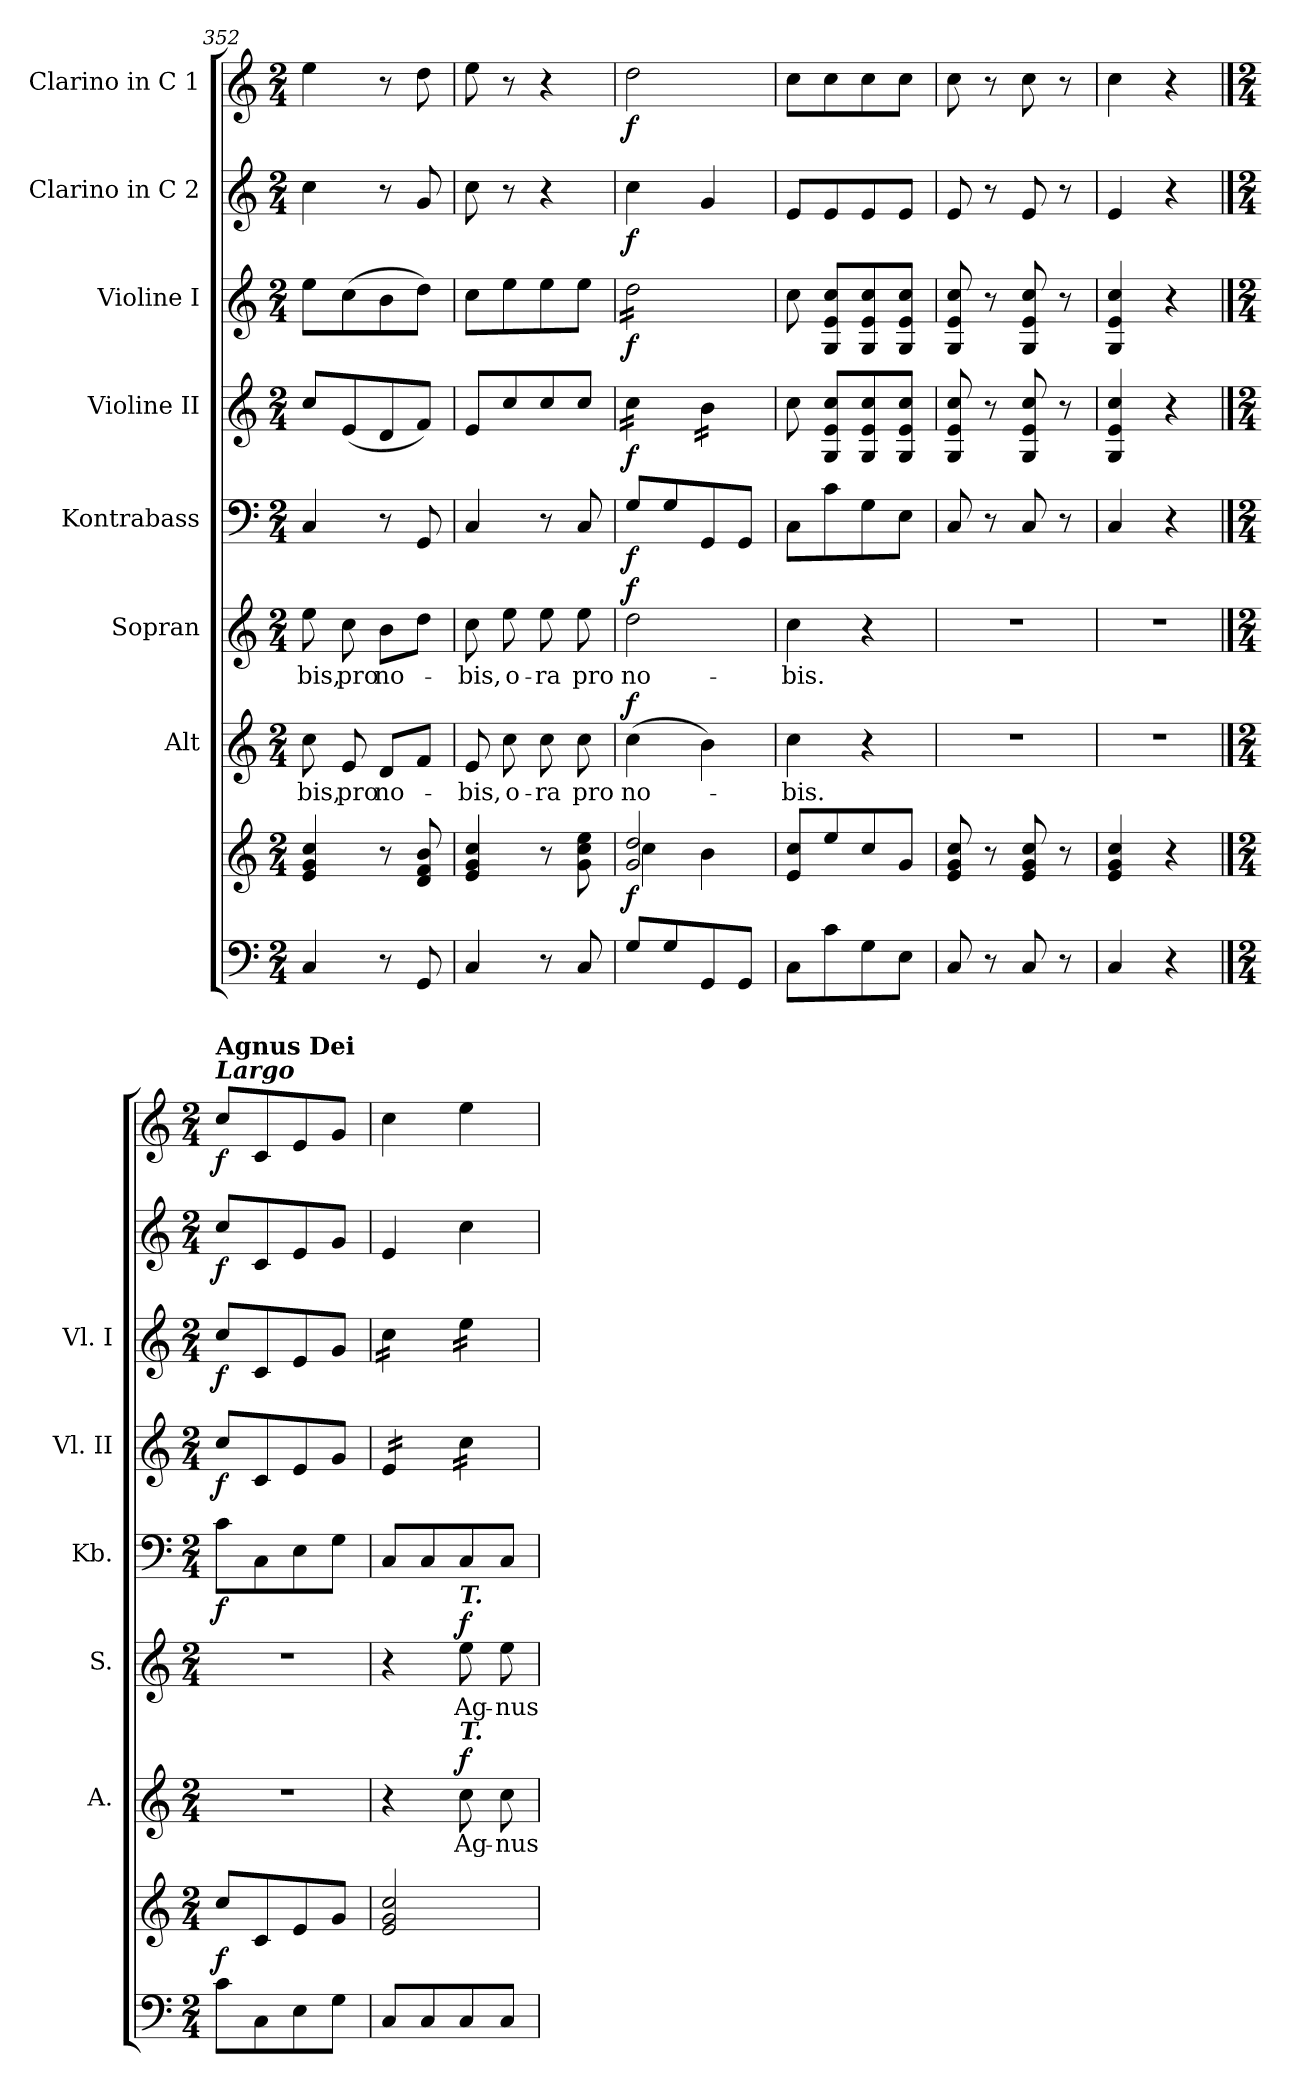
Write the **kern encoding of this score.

**kern	**kern	**dynam	**kern	**text	**dynam	**kern	**text	**dynam	**kern	**dynam	**kern	**dynam	**kern	**dynam	**kern	**dynam	**kern	**dynam
*part8	*part8	*part8	*part7	*part7	*part7	*part6	*part6	*part6	*part5	*part5	*part4	*part4	*part3	*part3	*part2	*part2	*part1	*part1
*staff9	*staff8	*staff8/9	*staff7	*staff7	*staff7	*staff6	*staff6	*staff6	*staff5	*staff5	*staff4	*staff4	*staff3	*staff3	*staff2	*staff2	*staff1	*staff1
*	*	*	*I"Alt	*	*	*I"Sopran	*	*	*I"Kontrabass	*	*I"Violine II	*	*I"Violine I	*	*I"Clarino in C 2	*	*I"Clarino in C 1	*
*	*	*	*I'A.	*	*	*I'S.	*	*	*I'Kb.	*	*I'Vl. II	*	*I'Vl. I	*	*	*	*	*
*clefF4	*clefG2	*	*clefG2	*	*	*clefG2	*	*	*clefF4	*	*clefG2	*	*clefG2	*	*clefG2	*	*clefG2	*
*	*	*	*	*	*	*	*	*	*ITrd7c12	*	*	*	*	*	*	*	*	*
*k[]	*k[]	*	*k[]	*	*	*k[]	*	*	*k[]	*	*k[]	*	*k[]	*	*k[]	*	*k[]	*
*C:	*C:	*	*C:	*	*	*C:	*	*	*C:	*	*C:	*	*C:	*	*C:	*	*C:	*
*M2/4	*M2/4	*	*M2/4	*	*	*M2/4	*	*	*M2/4	*	*M2/4	*	*M2/4	*	*M2/4	*	*M2/4	*
=352	=352	=352	=352	=352	=352	=352	=352	=352	=352	=352	=352	=352	=352	=352	=352	=352	=352	=352
!	!	!	!	!LO:LY:b	!	!	!LO:LY:b	!	!	!	!	!	!	!	!	!	!	!
4C/	4e/ 4g/ 4cc/	.	8cc\	-bis,	.	8ee\	-bis,	.	4CC/	.	8cc/L	.	8ee\L	.	4cc\	.	4ee\	.
!	!	!	!	!LO:LY:b	!	!	!LO:LY:b	!	!	!	!	!	!	!	!	!	!	!
.	.	.	8e/	pro	.	8cc\	pro	.	.	.	(<8e/	.	(>8cc\	.	.	.	.	.
!	!	!	!	!LO:LY:b	!	!	!LO:LY:b	!	!	!	!	!	!	!	!	!	!	!
8r	8r	.	8d/L	no-	.	8b\L	no-	.	8r	.	8d/	.	8b\	.	8r	.	8r	.
8GG/	8d/ 8f/ 8b/	.	8f/J	.	.	8dd\J	.	.	8GGG/	.	8f/J)	.	8dd\J)	.	8g/	.	8dd\	.
=353	=353	=353	=353	=353	=353	=353	=353	=353	=353	=353	=353	=353	=353	=353	=353	=353	=353	=353
!	!	!	!	!LO:LY:b	!	!	!LO:LY:b	!	!	!	!	!	!	!	!	!	!	!
4C/	4e/ 4g/ 4cc/	.	8e/	-bis,	.	8cc\	-bis,	.	4CC/	.	8e/L	.	8cc\L	.	8cc\	.	8ee\	.
!	!	!	!	!LO:LY:b	!	!	!LO:LY:b	!	!	!	!	!	!	!	!	!	!	!
.	.	.	8cc\	o-	.	8ee\	o-	.	.	.	8cc/	.	8ee\	.	8r	.	8r	.
!	!	!	!	!LO:LY:b	!	!	!LO:LY:b	!	!	!	!	!	!	!	!	!	!	!
8r	8r	.	8cc\	-ra	.	8ee\	-ra	.	8r	.	8cc/	.	8ee\	.	4r	.	4r	.
!	!	!	!	!LO:LY:b	!	!	!LO:LY:b	!	!	!	!	!	!	!	!	!	!	!
8C/	8g\ 8cc\ 8ee\	.	8cc\	pro	.	8ee\	pro	.	8CC/	.	8cc/J	.	8ee\J	.	.	.	.	.
=354	=354	=354	=354	=354	=354	=354	=354	=354	=354	=354	=354	=354	=354	=354	=354	=354	=354	=354
*	*^	*	*	*	*	*	*	*	*	*	*	*	*	*	*	*	*	*
!	!	!	!LO:DY:a=2	!	!LO:LY:b	!LO:DY:a	!	!LO:LY:b	!LO:DY:a	!	!LO:DY:b	!	!LO:DY:b	!	!LO:DY:b	!	!LO:DY:b	!	!LO:DY:b
*	*	*	*	*	*	*	*	*	*	*	*	*tremolo	*	*	*	*	*	*	*
*	*	*	*	*	*	*	*	*	*	*	*	*	*	*tremolo	*	*	*	*	*
8G/L	2g/ 2dd/	4cc\	f	(>4cc\	no-	f	2dd\	no-	f	8GG/L	f	16cc\LL	f	16dd\LL	f	4cc\	f	2dd\	f
.	.	.	.	.	.	.	.	.	.	.	.	16cc\	.	16dd\	.	.	.	.	.
8G/	.	.	.	.	.	.	.	.	.	8GG/	.	16cc\	.	16dd\	.	.	.	.	.
.	.	.	.	.	.	.	.	.	.	.	.	16cc\JJ	.	16dd\	.	.	.	.	.
8GG/	.	4b\	.	4b\)	.	.	.	.	.	8GGG/	.	16b\LL	.	16dd\	.	4g/	.	.	.
.	.	.	.	.	.	.	.	.	.	.	.	16b\	.	16dd\	.	.	.	.	.
8GG/J	.	.	.	.	.	.	.	.	.	8GGG/J	.	16b\	.	16dd\	.	.	.	.	.
.	.	.	.	.	.	.	.	.	.	.	.	16b\JJ	.	16dd\JJ	.	.	.	.	.
*	*	*	*	*	*	*	*	*	*	*	*	*	*	*Xtremolo	*	*	*	*	*
*	*	*	*	*	*	*	*	*	*	*	*	*Xtremolo	*	*	*	*	*	*	*
*	*v	*v	*	*	*	*	*	*	*	*	*	*	*	*	*	*	*	*	*
=355	=355	=355	=355	=355	=355	=355	=355	=355	=355	=355	=355	=355	=355	=355	=355	=355	=355	=355
!	!	!	!	!LO:LY:b	!	!	!LO:LY:b	!	!	!	!	!	!	!	!	!	!	!
8C\L	8e/ 8cc/L	.	4cc\	-bis.	.	4cc\	-bis.	.	8CC\L	.	8cc\	.	8cc\	.	8e/L	.	8cc\L	.
8c\	8ee/	.	.	.	.	.	.	.	8C\	.	8G/ 8e/ 8cc/L	.	8G/ 8e/ 8cc/L	.	8e/	.	8cc\	.
8G\	8cc/	.	4r	.	.	4r	.	.	8GG\	.	8G/ 8e/ 8cc/	.	8G/ 8e/ 8cc/	.	8e/	.	8cc\	.
8E\J	8g/J	.	.	.	.	.	.	.	8EE\J	.	8G/ 8e/ 8cc/J	.	8G/ 8e/ 8cc/J	.	8e/J	.	8cc\J	.
=356	=356	=356	=356	=356	=356	=356	=356	=356	=356	=356	=356	=356	=356	=356	=356	=356	=356	=356
8C/	8e/ 8g/ 8cc/	.	2r	.	.	2r	.	.	8CC/	.	8G/ 8e/ 8cc/	.	8G/ 8e/ 8cc/	.	8e/	.	8cc\	.
8r	8r	.	.	.	.	.	.	.	8r	.	8r	.	8r	.	8r	.	8r	.
8C/	8e/ 8g/ 8cc/	.	.	.	.	.	.	.	8CC/	.	8G/ 8e/ 8cc/	.	8G/ 8e/ 8cc/	.	8e/	.	8cc\	.
8r	8r	.	.	.	.	.	.	.	8r	.	8r	.	8r	.	8r	.	8r	.
=357	=357	=357	=357	=357	=357	=357	=357	=357	=357	=357	=357	=357	=357	=357	=357	=357	=357	=357
4C/	4e/ 4g/ 4cc/	.	2r	.	.	2r	.	.	4CC/	.	4G/ 4e/ 4cc/	.	4G/ 4e/ 4cc/	.	4e/	.	4cc\	.
4r	4r	.	.	.	.	.	.	.	4r	.	4r	.	4r	.	4r	.	4r	.
!!LO:PB:g=z
==358	==358	==358	==358	==358	==358	==358	==358	==358	==358	==358	==358	==358	==358	==358	==358	==358	==358	==358
*M2/4	*M2/4	*	*M2/4	*	*	*M2/4	*	*	*M2/4	*	*M2/4	*	*M2/4	*	*M2/4	*	*M2/4	*
!	!	!	!	!	!	!	!	!	!	!	!	!	!	!	!	!	!LO:TX:a:Bi:t=Largo	!
!	!	!	!	!	!	!	!	!	!	!	!	!	!	!	!	!	!LO:TX:a:B:t=Agnus Dei	!
!	!	!LO:DY:a=2	!	!	!	!	!	!	!	!LO:DY:b	!	!LO:DY:b	!	!LO:DY:b	!	!LO:DY:b	!	!LO:DY:b
8c\L	8cc/L	f	2r	.	.	2r	.	.	8C\L	f	8cc/L	f	8cc/L	f	8cc/L	f	8cc/L	f
8C\	8c/	.	.	.	.	.	.	.	8CC\	.	8c/	.	8c/	.	8c/	.	8c/	.
8E\	8e/	.	.	.	.	.	.	.	8EE\	.	8e/	.	8e/	.	8e/	.	8e/	.
8G\J	8g/J	.	.	.	.	.	.	.	8GG\J	.	8g/J	.	8g/J	.	8g/J	.	8g/J	.
=359	=359	=359	=359	=359	=359	=359	=359	=359	=359	=359	=359	=359	=359	=359	=359	=359	=359	=359
*	*	*	*	*	*	*	*	*	*	*	*tremolo	*	*	*	*	*	*	*
*	*	*	*	*	*	*	*	*	*	*	*	*	*tremolo	*	*	*	*	*
8C/L	2e/ 2g/ 2cc/	.	4r	.	.	4r	.	.	8CC/L	.	16e/LL	.	16cc\LL	.	4e/	.	4cc\	.
.	.	.	.	.	.	.	.	.	.	.	16e/	.	16cc\	.	.	.	.	.
8C/	.	.	.	.	.	.	.	.	8CC/	.	16e/	.	16cc\	.	.	.	.	.
.	.	.	.	.	.	.	.	.	.	.	16e/JJ	.	16cc\JJ	.	.	.	.	.
!	!	!	!	!	!	!LO:TX:a:Bi:t=T.	!	!	!	!	!	!	!	!	!	!	!	!
!	!	!	!LO:TX:a:Bi:t=T.	!	!	!	!	!	!	!	!	!	!	!	!	!	!	!
!	!	!	!	!LO:LY:b	!LO:DY:a	!	!LO:LY:b	!LO:DY:a	!	!	!	!	!	!	!	!	!	!
8C/	.	.	8cc\	Ag-	f	8ee\	Ag-	f	8CC/	.	16cc\LL	.	16ee\LL	.	4cc\	.	4ee\	.
.	.	.	.	.	.	.	.	.	.	.	16cc\	.	16ee\	.	.	.	.	.
!	!	!	!	!LO:LY:b	!	!	!LO:LY:b	!	!	!	!	!	!	!	!	!	!	!
8C/J	.	.	8cc\	-nus	.	8ee\	-nus	.	8CC/J	.	16cc\	.	16ee\	.	.	.	.	.
.	.	.	.	.	.	.	.	.	.	.	16cc\JJ	.	16ee\JJ	.	.	.	.	.
*	*	*	*	*	*	*	*	*	*	*	*	*	*Xtremolo	*	*	*	*	*
*	*	*	*	*	*	*	*	*	*	*	*Xtremolo	*	*	*	*	*	*	*
=	=	=	=	=	=	=	=	=	=	=	=	=	=	=	=	=	=	=
*-	*-	*-	*-	*-	*-	*-	*-	*-	*-	*-	*-	*-	*-	*-	*-	*-	*-	*-
